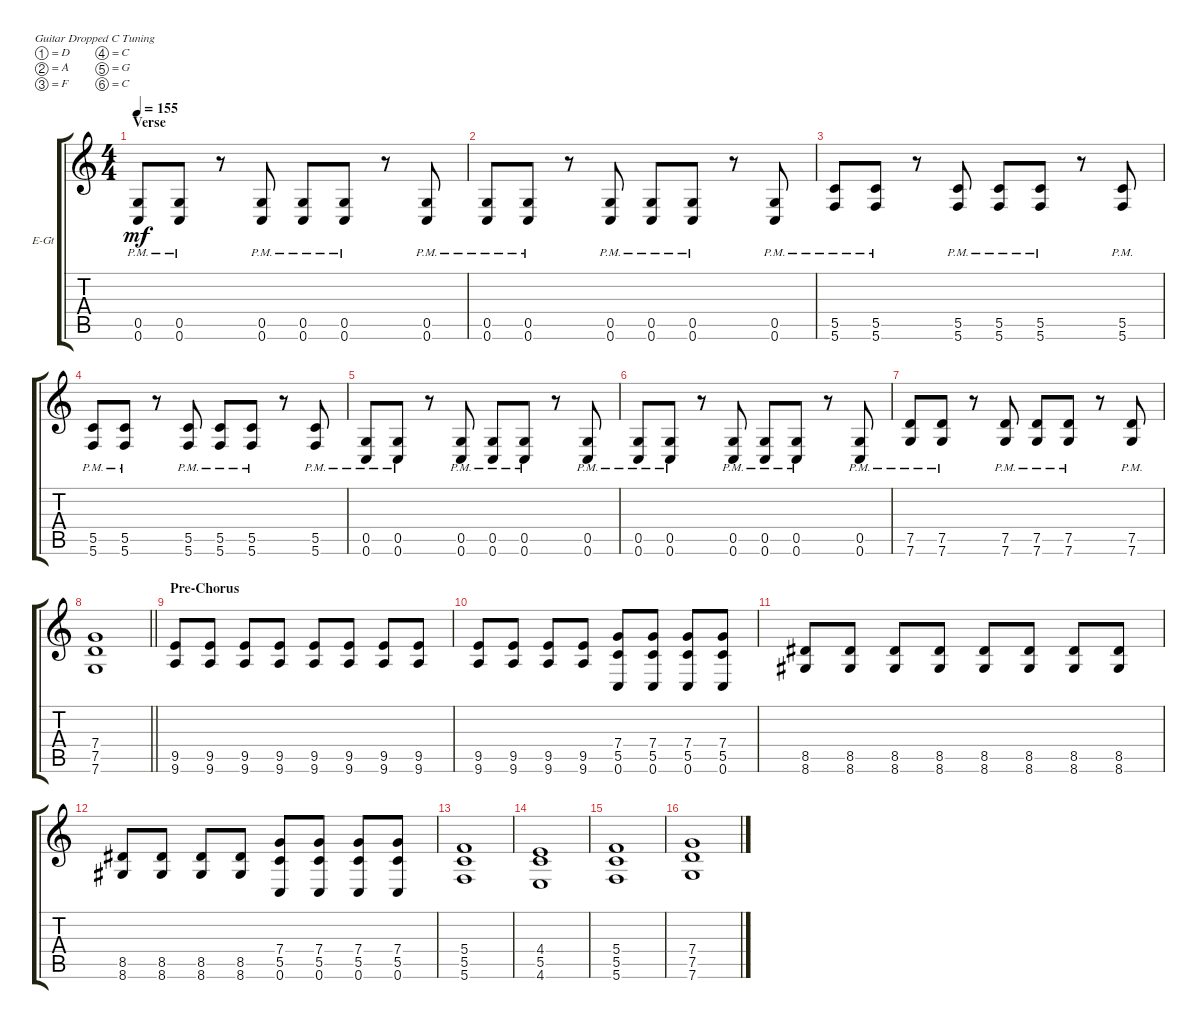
\defaultSystemsLayout 4
\bracketExtendMode groupsimilarinstruments
\firstSystemTrackNameOrientation horizontal
\otherSystemsTrackNameOrientation horizontal
\track ("Guitar 2" "E-Gt") {instrument overdrivenguitar}
\staff {score tabs}
\tuning (D4 A3 F3 C3 G2 C2)
\ts (4 4)
\section ("" "Verse")
\tempo 155
\clef g2
\ks c
(0.6{pm} 0.5{pm}).8{dy mf} (0.6{pm} 0.5{pm}).8 r.8 (0.6{pm} 0.5{pm}).8 (0.6{pm} 0.5{pm}).8 (0.6{pm} 0.5{pm}).8 r.8 (0.6{pm} 0.5{pm}).8 |
(0.6{pm} 0.5{pm}).8 (0.6{pm} 0.5{pm}).8 r.8 (0.6{pm} 0.5{pm}).8 (0.6{pm} 0.5{pm}).8 (0.6{pm} 0.5{pm}).8 r.8 (0.6{pm} 0.5{pm}).8 |
(5.6{pm} 5.5{pm}).8 (5.6{pm} 5.5{pm}).8 r.8 (5.6{pm} 5.5{pm}).8 (5.6{pm} 5.5{pm}).8 (5.6{pm} 5.5{pm}).8 r.8 (5.6{pm} 5.5{pm}).8 |
(5.6{pm} 5.5{pm}).8 (5.6{pm} 5.5{pm}).8 r.8 (5.6{pm} 5.5{pm}).8 (5.6{pm} 5.5{pm}).8 (5.6{pm} 5.5{pm}).8 r.8 (5.6{pm} 5.5{pm}).8 |
(0.6{pm} 0.5{pm}).8 (0.6{pm} 0.5{pm}).8 r.8 (0.6{pm} 0.5{pm}).8 (0.6{pm} 0.5{pm}).8 (0.6{pm} 0.5{pm}).8 r.8 (0.6{pm} 0.5{pm}).8 |
(0.6{pm} 0.5{pm}).8 (0.6{pm} 0.5{pm}).8 r.8 (0.6{pm} 0.5{pm}).8 (0.6{pm} 0.5{pm}).8 (0.6{pm} 0.5{pm}).8 r.8 (0.6{pm} 0.5{pm}).8 |
(7.6{pm} 7.5{pm}).8 (7.6{pm} 7.5{pm}).8 r.8 (7.6{pm} 7.5{pm}).8 (7.6{pm} 7.5{pm}).8 (7.6{pm} 7.5{pm}).8 r.8 (7.6{pm} 7.5{pm}).8 |
\barLineRight lightlight
(7.6 7.5 7.4).1 |
\section ("" "Pre-Chorus")
(9.6 9.5).8 (9.6 9.5).8 (9.6 9.5).8 (9.6 9.5).8 (9.6 9.5).8 (9.6 9.5).8 (9.6 9.5).8 (9.6 9.5).8 |
(9.6 9.5).8 (9.6 9.5).8 (9.6 9.5).8 (9.6 9.5).8 (0.6 5.5 7.4).8 (0.6 5.5 7.4).8 (0.6 5.5 7.4).8 (0.6 5.5 7.4).8 |
(8.6 8.5).8 (8.6 8.5).8 (8.6 8.5).8 (8.6 8.5).8 (8.6 8.5).8 (8.6 8.5).8 (8.6 8.5).8 (8.6 8.5).8 |
(8.6 8.5).8 (8.6 8.5).8 (8.6 8.5).8 (8.6 8.5).8 (0.6 5.5 7.4).8 (0.6 5.5 7.4).8 (0.6 5.5 7.4).8 (0.6 5.5 7.4).8 |
(5.6 5.5 5.4).1 |
(4.4 5.5 4.6).1 |
(5.6 5.5 5.4).1 |
(7.4 7.5 7.6).1
